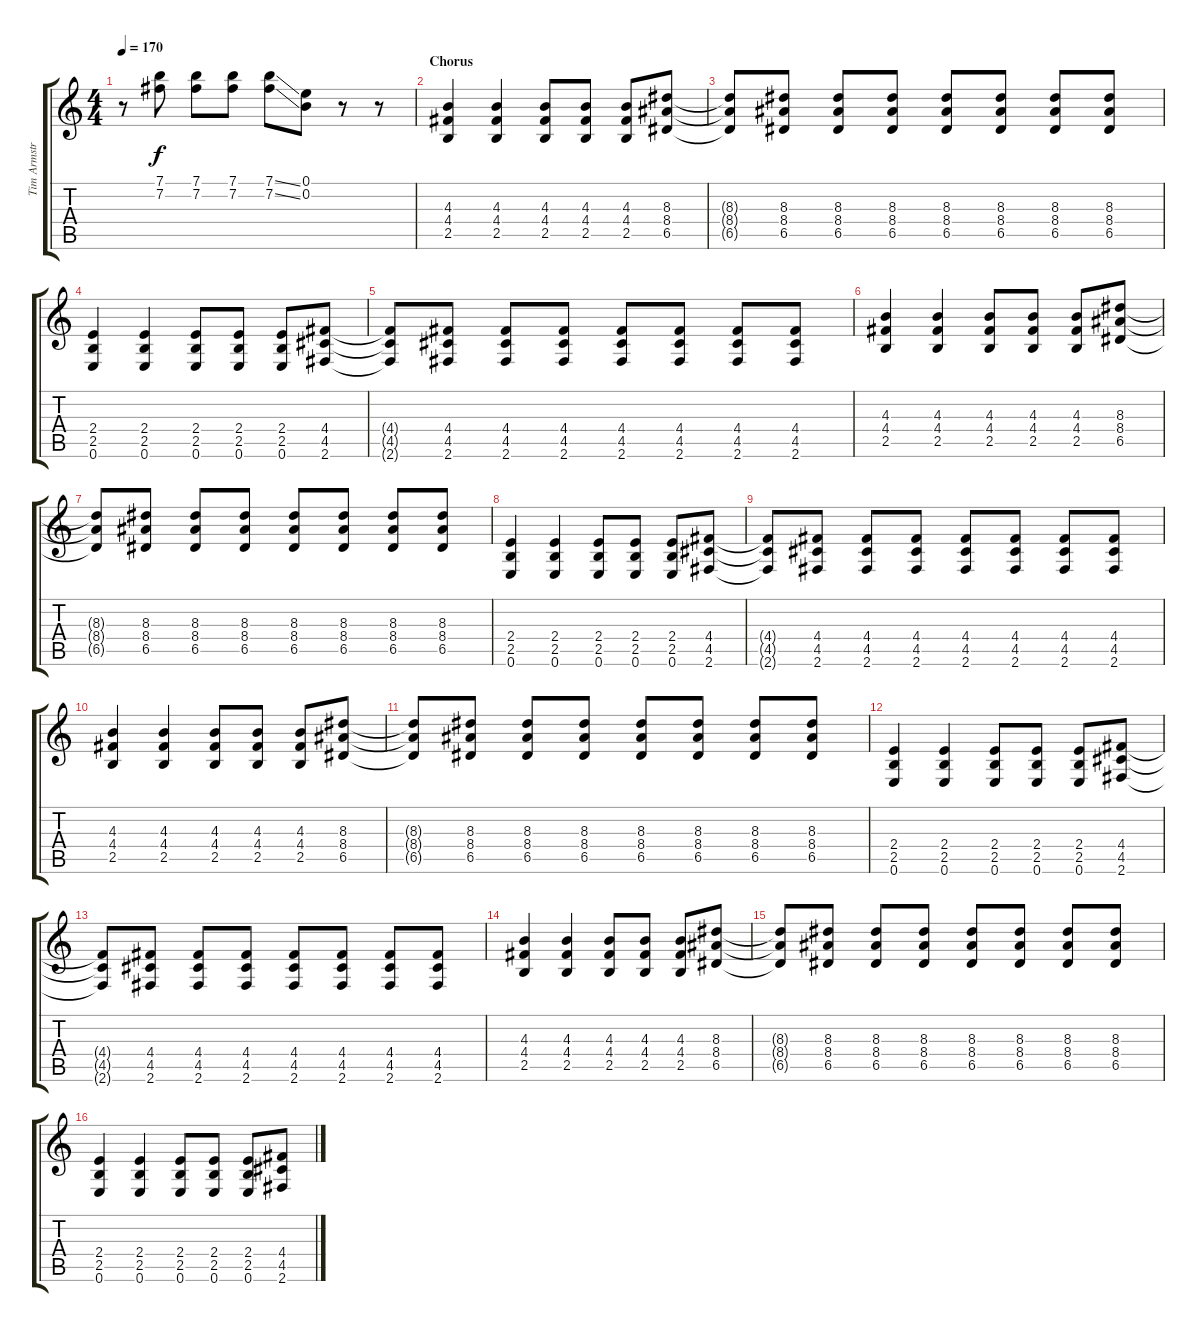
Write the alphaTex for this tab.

\track ("Tim Armstrong" "Tim Armstr") {instrument distortionguitar}
\staff {score tabs}
\tuning (E4 B3 G3 D3 A2 E2) {hide}
\ts (4 4)
\tempo 170
\clef g2
\ks c
r.8{dy f} (7.1 7.2).8 (7.1 7.2).8 (7.1 7.2).8 (7.1{ss} 7.2{ss}).8 (0.1 0.2).8 r.8 r.8 |
\section ("" "Chorus")
(4.3 4.4 2.5).4 (4.3 4.4 2.5).4 (4.3 4.4 2.5).8 (4.3 4.4 2.5).8 (4.3 4.4 2.5).8 (8.3 8.4 6.5).8 |
(8.3{t} 8.4{t} 6.5{t}).8 (8.3 8.4 6.5).8 (8.3 8.4 6.5).8 (8.3 8.4 6.5).8 (8.3 8.4 6.5).8 (8.3 8.4 6.5).8 (8.3 8.4 6.5).8 (8.3 8.4 6.5).8 |
(2.4 2.5 0.6).4 (2.4 2.5 0.6).4 (2.4 2.5 0.6).8 (2.4 2.5 0.6).8 (2.4 2.5 0.6).8 (4.4 4.5 2.6).8 |
(4.4{t} 4.5{t} 2.6{t}).8 (4.4 4.5 2.6).8 (4.4 4.5 2.6).8 (4.4 4.5 2.6).8 (4.4 4.5 2.6).8 (4.4 4.5 2.6).8 (4.4 4.5 2.6).8 (4.4 4.5 2.6).8 |
(4.3 4.4 2.5).4 (4.3 4.4 2.5).4 (4.3 4.4 2.5).8 (4.3 4.4 2.5).8 (4.3 4.4 2.5).8 (8.3 8.4 6.5).8 |
(8.3{t} 8.4{t} 6.5{t}).8 (8.3 8.4 6.5).8 (8.3 8.4 6.5).8 (8.3 8.4 6.5).8 (8.3 8.4 6.5).8 (8.3 8.4 6.5).8 (8.3 8.4 6.5).8 (8.3 8.4 6.5).8 |
(2.4 2.5 0.6).4 (2.4 2.5 0.6).4 (2.4 2.5 0.6).8 (2.4 2.5 0.6).8 (2.4 2.5 0.6).8 (4.4 4.5 2.6).8 |
(4.4{t} 4.5{t} 2.6{t}).8 (4.4 4.5 2.6).8 (4.4 4.5 2.6).8 (4.4 4.5 2.6).8 (4.4 4.5 2.6).8 (4.4 4.5 2.6).8 (4.4 4.5 2.6).8 (4.4 4.5 2.6).8 |
(4.3 4.4 2.5).4 (4.3 4.4 2.5).4 (4.3 4.4 2.5).8 (4.3 4.4 2.5).8 (4.3 4.4 2.5).8 (8.3 8.4 6.5).8 |
(8.3{t} 8.4{t} 6.5{t}).8 (8.3 8.4 6.5).8 (8.3 8.4 6.5).8 (8.3 8.4 6.5).8 (8.3 8.4 6.5).8 (8.3 8.4 6.5).8 (8.3 8.4 6.5).8 (8.3 8.4 6.5).8 |
(2.4 2.5 0.6).4 (2.4 2.5 0.6).4 (2.4 2.5 0.6).8 (2.4 2.5 0.6).8 (2.4 2.5 0.6).8 (4.4 4.5 2.6).8 |
(4.4{t} 4.5{t} 2.6{t}).8 (4.4 4.5 2.6).8 (4.4 4.5 2.6).8 (4.4 4.5 2.6).8 (4.4 4.5 2.6).8 (4.4 4.5 2.6).8 (4.4 4.5 2.6).8 (4.4 4.5 2.6).8 |
(4.3 4.4 2.5).4 (4.3 4.4 2.5).4 (4.3 4.4 2.5).8 (4.3 4.4 2.5).8 (4.3 4.4 2.5).8 (8.3 8.4 6.5).8 |
(8.3{t} 8.4{t} 6.5{t}).8 (8.3 8.4 6.5).8 (8.3 8.4 6.5).8 (8.3 8.4 6.5).8 (8.3 8.4 6.5).8 (8.3 8.4 6.5).8 (8.3 8.4 6.5).8 (8.3 8.4 6.5).8 |
(2.4 2.5 0.6).4 (2.4 2.5 0.6).4 (2.4 2.5 0.6).8 (2.4 2.5 0.6).8 (2.4 2.5 0.6).8 (4.4 4.5 2.6).8
